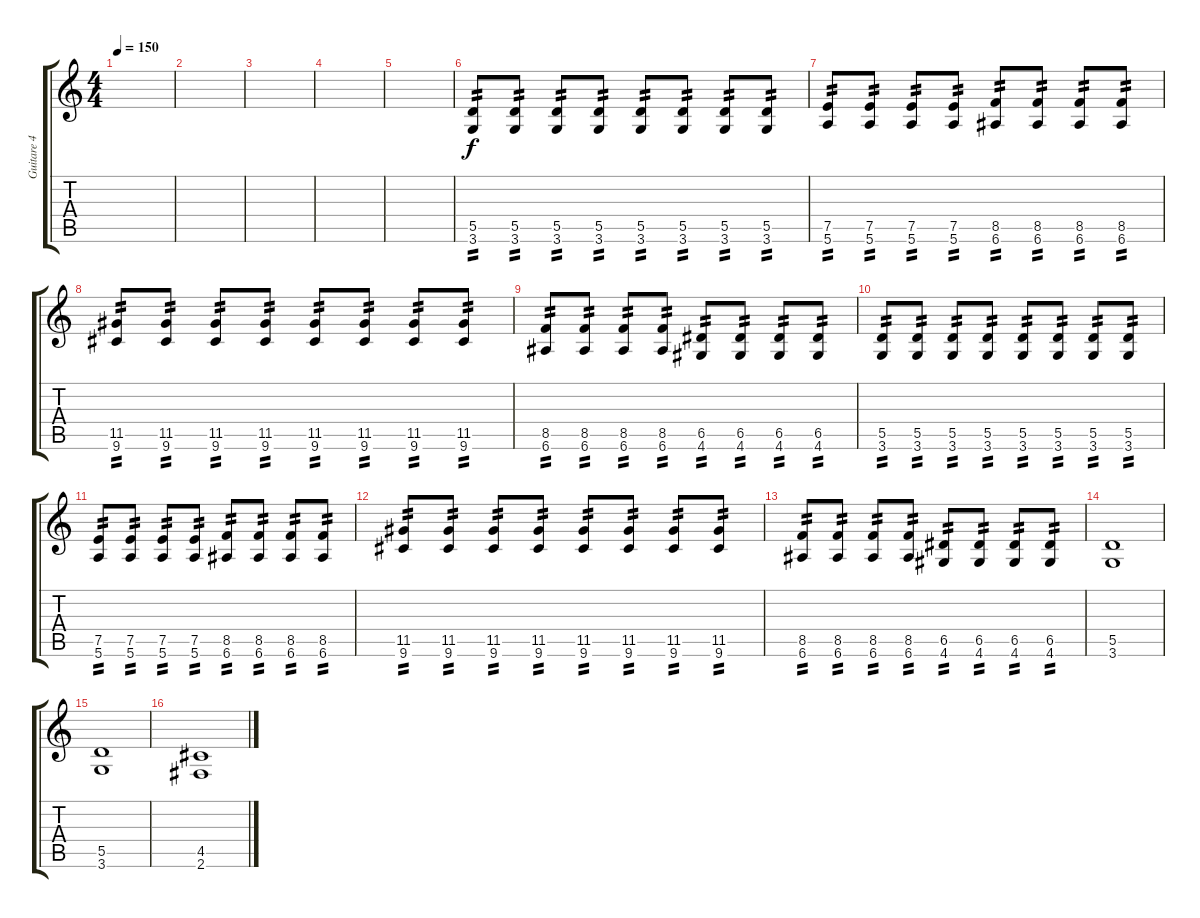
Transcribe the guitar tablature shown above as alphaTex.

\track ("Guitare 4" "Guitare 4") {instrument distortionguitar}
\staff {score tabs}
\tuning (E4 B3 G3 D3 A2 E2) {hide}
\ts (4 4)
\tempo 150
\clef g2
\ks c
|
|
|
|
|
(5.5 3.6).8{tp 2} (5.5 3.6).8{tp 2} (5.5 3.6).8{tp 2} (5.5 3.6).8{tp 2} (5.5 3.6).8{tp 2} (5.5 3.6).8{tp 2} (5.5 3.6).8{tp 2} (5.5 3.6).8{tp 2} |
(7.5 5.6).8{tp 2} (7.5 5.6).8{tp 2} (7.5 5.6).8{tp 2} (7.5 5.6).8{tp 2} (8.5 6.6).8{tp 2} (8.5 6.6).8{tp 2} (8.5 6.6).8{tp 2} (8.5 6.6).8{tp 2} |
(11.5 9.6).8{tp 2} (11.5 9.6).8{tp 2} (11.5 9.6).8{tp 2} (11.5 9.6).8{tp 2} (11.5 9.6).8{tp 2} (11.5 9.6).8{tp 2} (11.5 9.6).8{tp 2} (11.5 9.6).8{tp 2} |
(8.5 6.6).8{tp 2} (8.5 6.6).8{tp 2} (8.5 6.6).8{tp 2} (8.5 6.6).8{tp 2} (6.5 4.6).8{tp 2} (6.5 4.6).8{tp 2} (6.5 4.6).8{tp 2} (6.5 4.6).8{tp 2} |
(5.5 3.6).8{tp 2} (5.5 3.6).8{tp 2} (5.5 3.6).8{tp 2} (5.5 3.6).8{tp 2} (5.5 3.6).8{tp 2} (5.5 3.6).8{tp 2} (5.5 3.6).8{tp 2} (5.5 3.6).8{tp 2} |
(7.5 5.6).8{tp 2} (7.5 5.6).8{tp 2} (7.5 5.6).8{tp 2} (7.5 5.6).8{tp 2} (8.5 6.6).8{tp 2} (8.5 6.6).8{tp 2} (8.5 6.6).8{tp 2} (8.5 6.6).8{tp 2} |
(11.5 9.6).8{tp 2} (11.5 9.6).8{tp 2} (11.5 9.6).8{tp 2} (11.5 9.6).8{tp 2} (11.5 9.6).8{tp 2} (11.5 9.6).8{tp 2} (11.5 9.6).8{tp 2} (11.5 9.6).8{tp 2} |
(8.5 6.6).8{tp 2} (8.5 6.6).8{tp 2} (8.5 6.6).8{tp 2} (8.5 6.6).8{tp 2} (6.5 4.6).8{tp 2} (6.5 4.6).8{tp 2} (6.5 4.6).8{tp 2} (6.5 4.6).8{tp 2} |
(5.5 3.6).1 |
(5.5 3.6).1 |
(4.5 2.6).1
